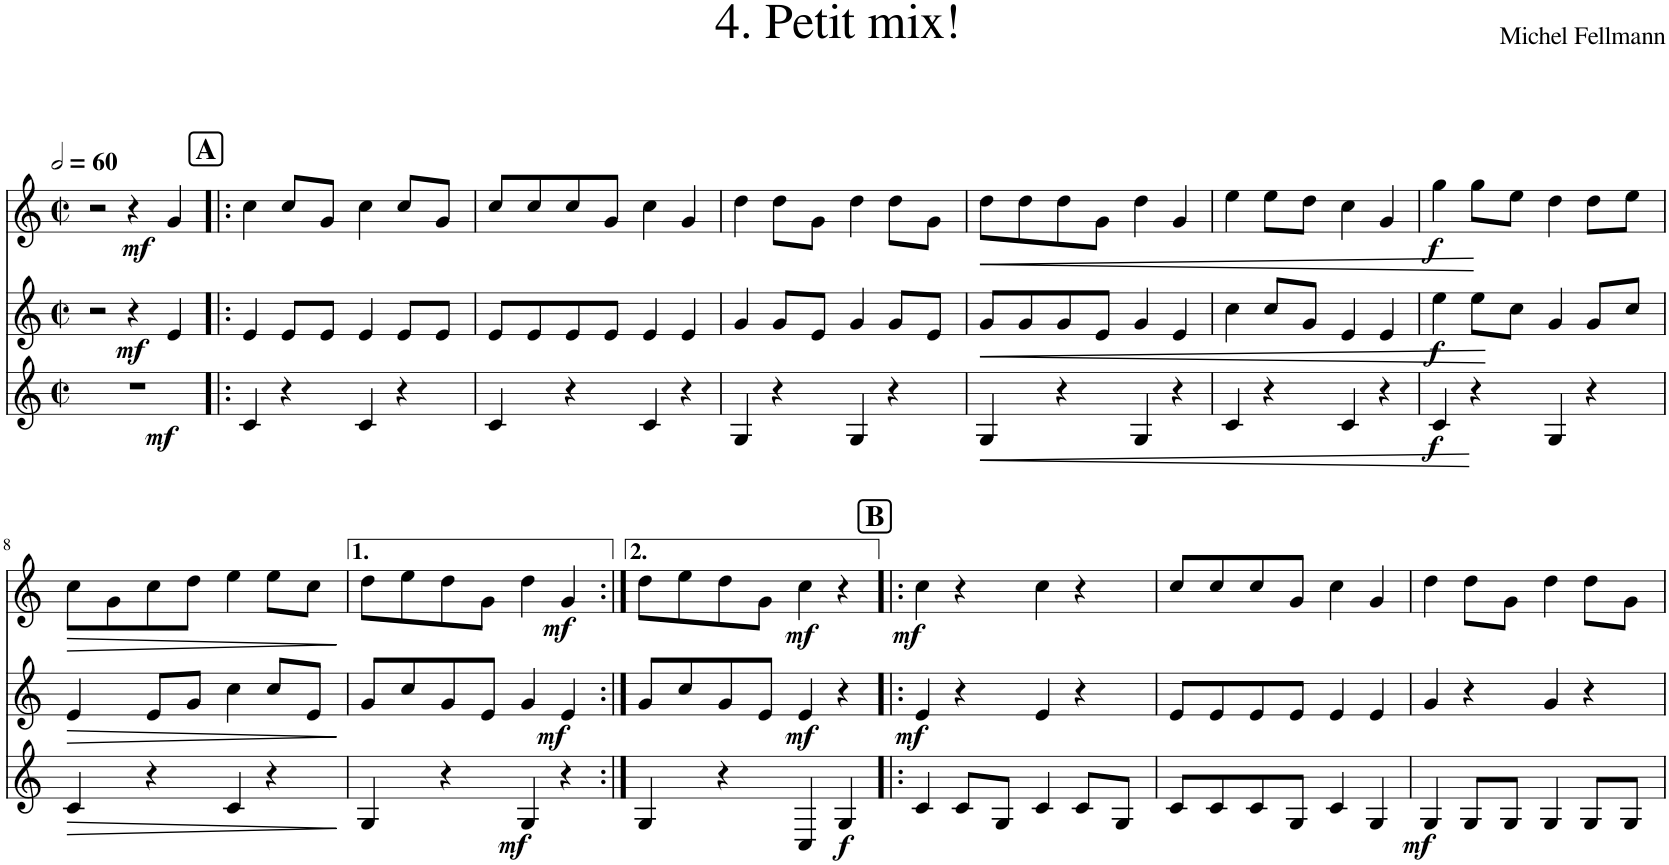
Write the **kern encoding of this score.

**kern	**dynam	**kern	**dynam	**kern	**dynam
*part3	*part3	*part2	*part2	*part1	*part1
*staff3	*staff3	*staff2	*staff2	*staff1	*staff1
*I"Cor en Fa	*	*I"Cor en Fa	*	*I"Cor en Fa	*
*clefG2	*	*clefG2	*	*clefG2	*
*Trd4c7	*	*Trd4c7	*	*Trd4c7	*
*k[]	*	*k[]	*	*k[]	*
*M2/2	*	*M2/2	*	*M2/2	*
*met(c|)	*	*met(c|)	*	*met(c|)	*
*MM120	*	*MM120	*	*MM120	*
=1	=1	=1	=1	=1	=1
!	!LO:DY:b	!	!	!	!
1r	mf	2r	.	2r	.
!	!	!	!LO:DY:b	!	!LO:DY:b
.	.	4r	mf	4r	mf
.	.	4e/	.	4g/	.
!!LO:REH:place=s1:a:B:cj:fs=14:t=A
=2!|:	=2!|:	=2!|:	=2!|:	=2!|:	=2!|:
4c/	.	4e/	.	4cc\	.
4r	.	8e/L	.	8cc/L	.
.	.	8e/J	.	8g/J	.
4c/	.	4e/	.	4cc\	.
4r	.	8e/L	.	8cc/L	.
.	.	8e/J	.	8g/J	.
=3	=3	=3	=3	=3	=3
4c/	.	8e/L	.	8cc/L	.
.	.	8e/	.	8cc/	.
4r	.	8e/	.	8cc/	.
.	.	8e/J	.	8g/J	.
4c/	.	4e/	.	4cc\	.
4r	.	4e/	.	4g/	.
=4	=4	=4	=4	=4	=4
4G/	.	4g/	.	4dd\	.
4r	.	8g/L	.	8dd\L	.
.	.	8e/J	.	8g\J	.
4G/	.	4g/	.	4dd\	.
4r	.	8g/L	.	8dd\L	.
.	.	8e/J	.	8g\J	.
=5	=5	=5	=5	=5	=5
!	!LO:HP:b	!	!LO:HP:b	!	!LO:HP:b
4G/	<	8g/L	<	8dd\L	<
.	.	8g/	.	8dd\	.
4r	.	8g/	.	8dd\	.
.	.	8e/J	.	8g\J	.
4G/	.	4g/	.	4dd\	.
4r	.	4e/	.	4g/	.
.	[	.	[	.	[
=6	=6	=6	=6	=6	=6
4c/	.	4cc\	.	4ee\	.
4r	.	8cc/L	.	8ee\L	.
.	.	8g/J	.	8dd\J	.
4c/	.	4e/	.	4cc\	.
4r	.	4e/	.	4g/	.
=7	=7	=7	=7	=7	=7
!	!LO:DY:b	!	!LO:DY:b	!	!LO:DY:b
4c/	f	4ee\	f	4gg\	f
4r	.	8ee\L	.	8gg\L	.
.	.	8cc\J	.	8ee\J	.
4G/	.	4g/	.	4dd\	.
4r	.	8g/L	.	8dd\L	.
.	.	8cc/J	.	8ee\J	.
!!LO:LB:g=z
=8	=8	=8	=8	=8	=8
!	!LO:HP:b	!	!LO:HP:b	!	!LO:HP:b
4c/	>	4e/	>	8cc\L	>
.	.	.	.	8g\	.
4r	.	8e/L	.	8cc\	.
.	.	8g/J	.	8dd\J	.
4c/	.	4cc\	.	4ee\	.
4r	.	8cc/L	.	8ee\L	.
.	.	8e/J	.	8cc\J	.
.	]	.	]	.	]
=9	=9	=9	=9	=9	=9
4G/	.	8g/L	.	8dd\L	.
.	.	8cc/	.	8ee\	.
4r	.	8g/	.	8dd\	.
.	.	8e/J	.	8g\J	.
!	!LO:DY:b	!	!	!	!
4G/	mf	4g/	.	4dd\	.
!	!	!	!LO:DY:b	!	!LO:DY:b
4r	.	4e/	mf	4g/	mf
=10:|!	=10:|!	=10:|!	=10:|!	=10:|!	=10:|!
4G/	.	8g/L	.	8dd\L	.
.	.	8cc/	.	8ee\	.
4r	.	8g/	.	8dd\	.
.	.	8e/J	.	8g\J	.
!	!	!	!LO:DY:b	!	!LO:DY:b
4C/	.	4e/	mf	4cc\	mf
!	!LO:DY:b	!	!	!	!
4G/	f	4r	.	4r	.
!!LO:REH:place=s1:a:B:cj:fs=14:t=B
=11!|:	=11!|:	=11!|:	=11!|:	=11!|:	=11!|:
!	!	!	!LO:DY:b	!	!LO:DY:b
4c/	.	4e/	mf	4cc\	mf
8c/L	.	4r	.	4r	.
8G/J	.	.	.	.	.
4c/	.	4e/	.	4cc\	.
8c/L	.	4r	.	4r	.
8G/J	.	.	.	.	.
=12	=12	=12	=12	=12	=12
8c/L	.	8e/L	.	8cc/L	.
8c/	.	8e/	.	8cc/	.
8c/	.	8e/	.	8cc/	.
8G/J	.	8e/J	.	8g/J	.
4c/	.	4e/	.	4cc\	.
4G/	.	4e/	.	4g/	.
=13	=13	=13	=13	=13	=13
!	!LO:DY:b	!	!	!	!
4G/	mf	4g/	.	4dd\	.
8G/L	.	4r	.	8dd\L	.
8G/J	.	.	.	8g\J	.
4G/	.	4g/	.	4dd\	.
8G/L	.	4r	.	8dd\L	.
8G/J	.	.	.	8g\J	.
=	=	=	=	=	=
*-	*-	*-	*-	*-	*-
